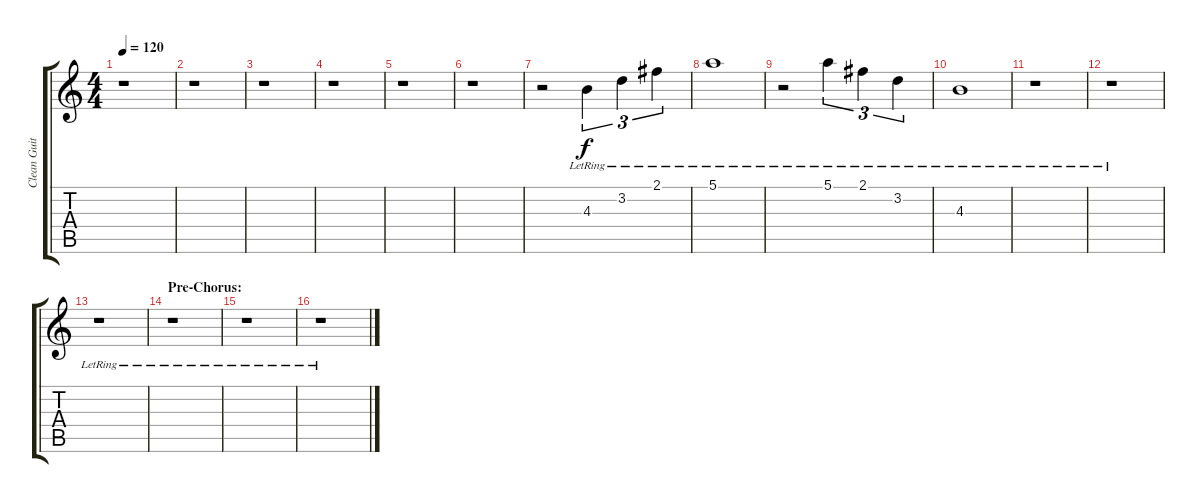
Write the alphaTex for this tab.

\track ("Clean Guitar" "Clean Guit") {instrument electricguitarclean}
\staff {score tabs}
\tuning (E4 B3 G3 D3 A2 E2) {hide}
\ts (4 4)
\tempo 120
\clef g2
\ks c
r.1{dy f} |
r.1 |
r.1 |
r.1 |
r.1 |
r.1 |
r.2 4.3{lr}.4{tu (3 2)} 3.2{lr}.4{tu (3 2)} 2.1{lr}.4{tu (3 2)} |
5.1{lr}.1 |
r.2 5.1{lr}.4{tu (3 2)} 2.1{lr}.4{tu (3 2)} 3.2{lr}.4{tu (3 2)} |
4.3{lr}.1 |
r.1 |
r.1 |
r.1 |
\section ("" "Pre-Chorus:")
r.1 |
r.1 |
r.1
